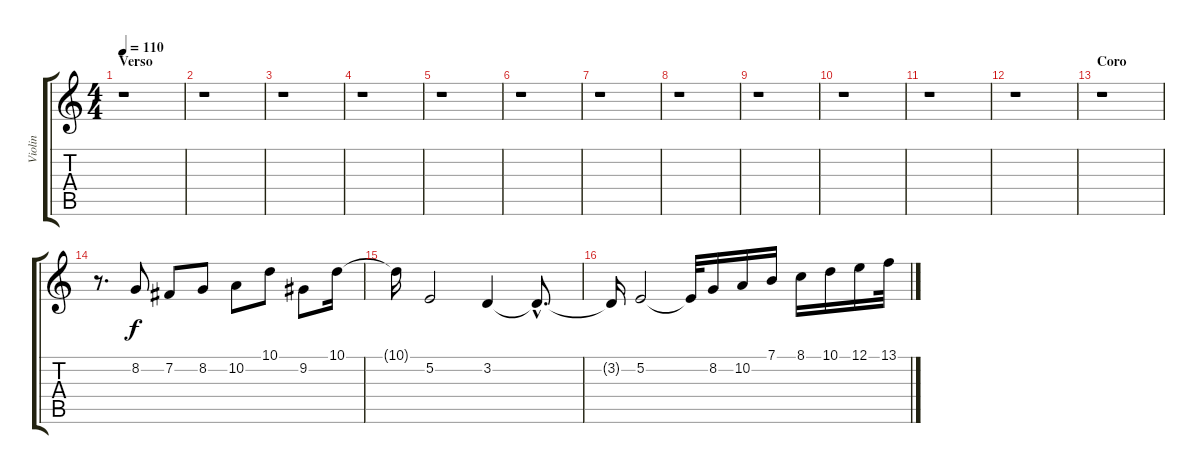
\track ("Violin" "Violin") {instrument violin}
\staff {score tabs}
\tuning (E4 B3 G3 D3 A2 E2) {hide}
\ts (4 4)
\section ("" "Verso")
\tempo 110
\clef g2
\ks c
r.1{dy f instrument violin} |
r.1 |
r.1 |
r.1 |
r.1 |
r.1 |
r.1 |
r.1 |
r.1 |
r.1 |
r.1 |
r.1 |
\section ("" "Coro")
r.1 |
r.8{d} 8.2.8 7.2.8 8.2.8 10.2.8 10.1.8 9.2.8 10.1.16 |
10.1{t}.16 5.2.2 3.2.4 3.2{hac t}.8{d} |
3.2{t}.16 5.2.2 5.2{t}.32 8.2.16 10.2.16 7.1.16 8.1.16 10.1.16 12.1.16 13.1.32
